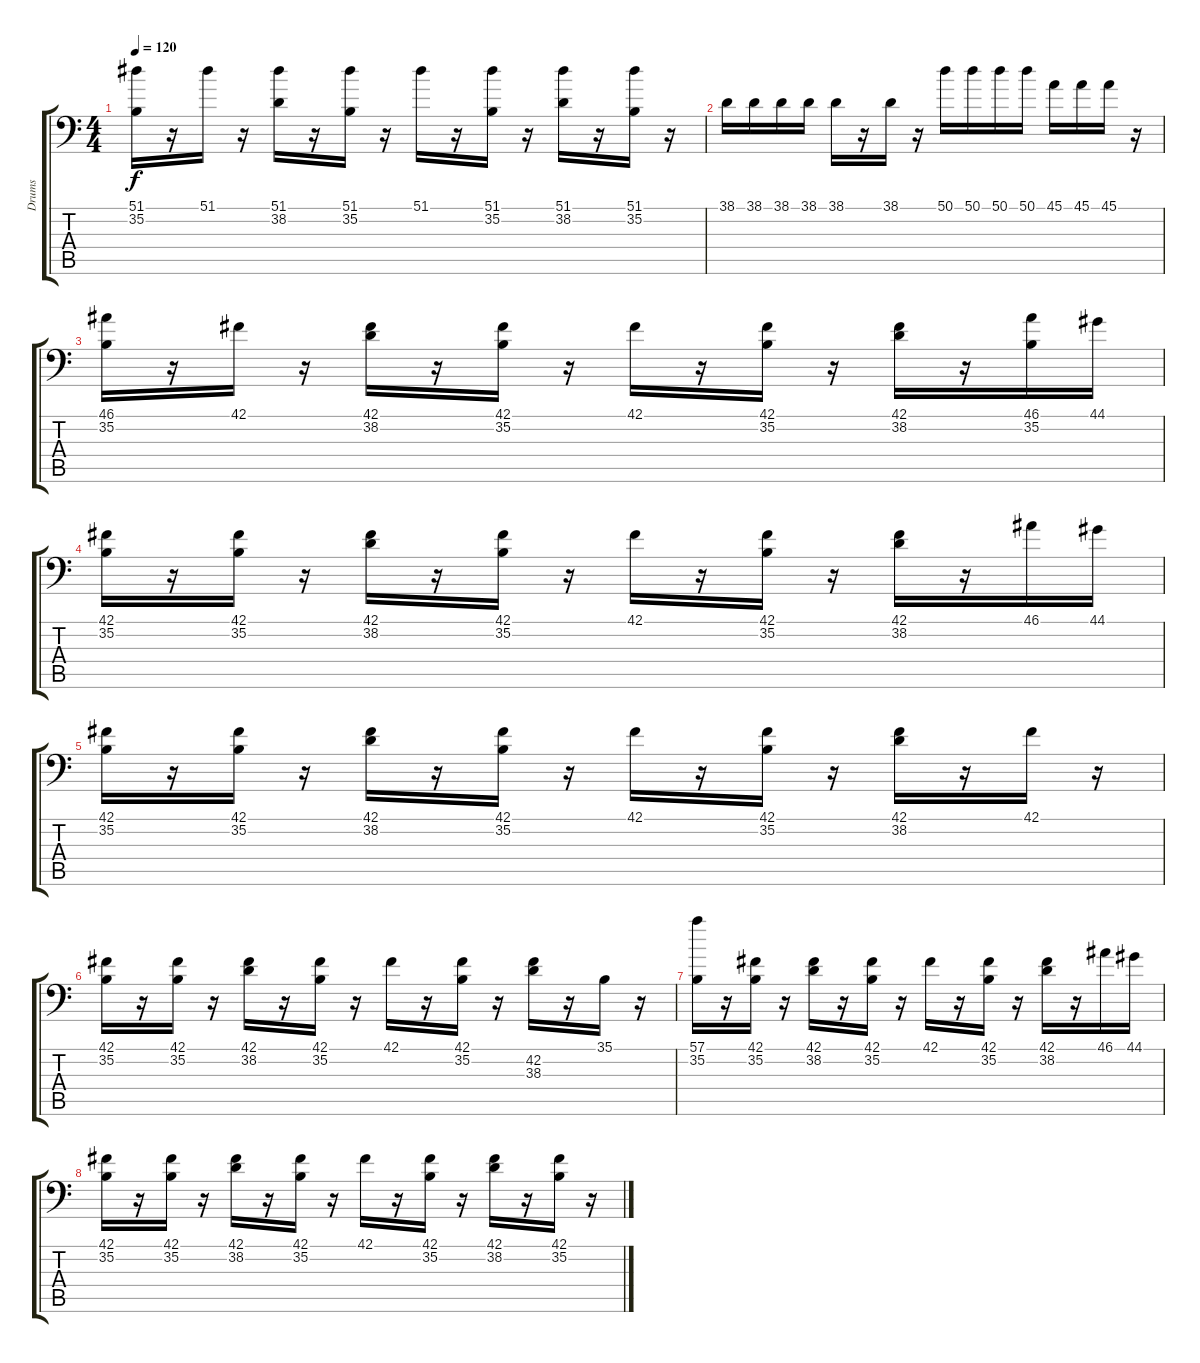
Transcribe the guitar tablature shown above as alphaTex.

\track ("Drums" "Drums") {instrument acousticgrandpiano}
\staff {score tabs}
\tuning (C-1 C-1 C-1 C-1 C-1 C-1) {hide}
\ts (4 4)
\tempo 120
\clef f4
\ks c
(51.1 35.2).16{dy f} r.16 51.1.16 r.16 (51.1 38.2).16 r.16 (51.1 35.2).16 r.16 51.1.16 r.16 (51.1 35.2).16 r.16 (51.1 38.2).16 r.16 (51.1 35.2).16 r.16 |
38.1.16 38.1.16 38.1.16 38.1.16 38.1.16 r.16 38.1.16 r.16 50.1.16 50.1.16 50.1.16 50.1.16 45.1.16 45.1.16 45.1.16 r.16 |
(46.1 35.2).16 r.16 42.1.16 r.16 (42.1 38.2).16 r.16 (42.1 35.2).16 r.16 42.1.16 r.16 (42.1 35.2).16 r.16 (42.1 38.2).16 r.16 (46.1 35.2).16 44.1.16 |
(42.1 35.2).16 r.16 (42.1 35.2).16 r.16 (42.1 38.2).16 r.16 (42.1 35.2).16 r.16 42.1.16 r.16 (42.1 35.2).16 r.16 (42.1 38.2).16 r.16 46.1.16 44.1.16 |
(42.1 35.2).16 r.16 (42.1 35.2).16 r.16 (42.1 38.2).16 r.16 (42.1 35.2).16 r.16 42.1.16 r.16 (42.1 35.2).16 r.16 (42.1 38.2).16 r.16 42.1.16 r.16 |
(42.1 35.2).16 r.16 (42.1 35.2).16 r.16 (42.1 38.2).16 r.16 (42.1 35.2).16 r.16 42.1.16 r.16 (42.1 35.2).16 r.16 (42.2 38.3).16 r.16 35.1.16 r.16 |
(57.1 35.2).16 r.16 (42.1 35.2).16 r.16 (42.1 38.2).16 r.16 (42.1 35.2).16 r.16 42.1.16 r.16 (42.1 35.2).16 r.16 (42.1 38.2).16 r.16 46.1.16 44.1.16 |
(42.1 35.2).16 r.16 (42.1 35.2).16 r.16 (42.1 38.2).16 r.16 (42.1 35.2).16 r.16 42.1.16 r.16 (42.1 35.2).16 r.16 (42.1 38.2).16 r.16 (42.1 35.2).16 r.16
